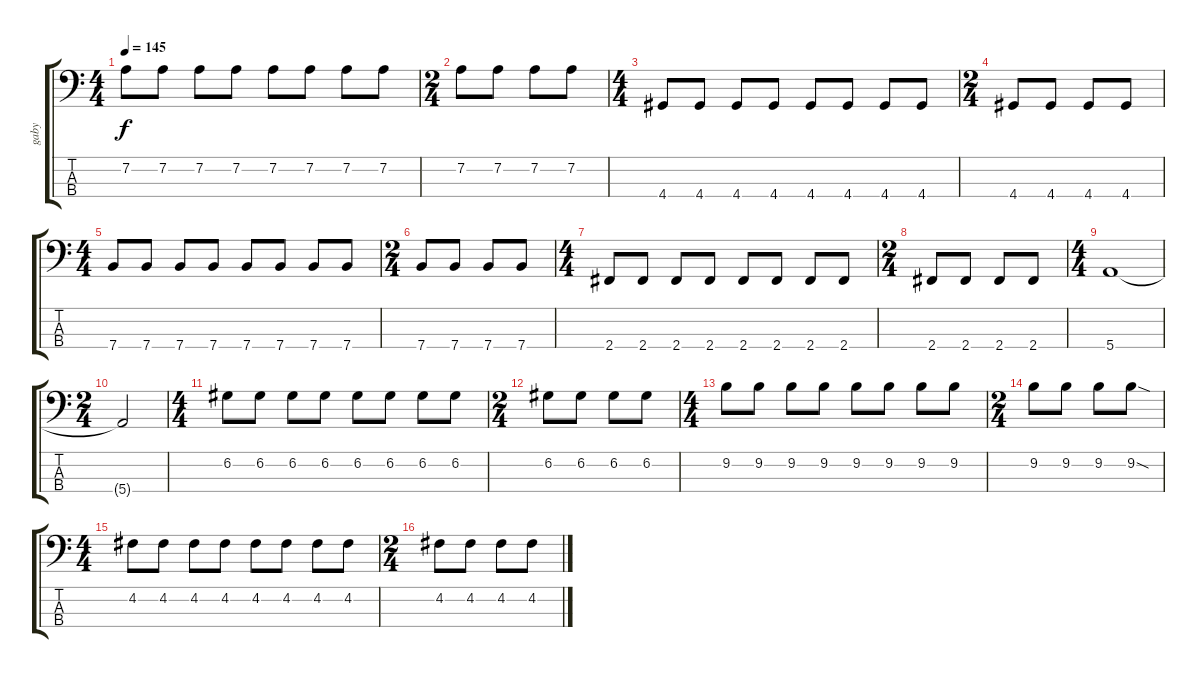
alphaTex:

\track ("gaby" "gaby") {instrument electricbassfinger}
\staff {score tabs}
\tuning (G2 D2 A1 E1) {hide}
\ts (4 4)
\tempo 145
\clef f4
\ks c
7.2.8{dy f} 7.2.8 7.2.8 7.2.8 7.2.8 7.2.8 7.2.8 7.2.8 |
\ts (2 4)
7.2.8 7.2.8 7.2.8 7.2.8 |
\ts (4 4)
4.4.8 4.4.8 4.4.8 4.4.8 4.4.8 4.4.8 4.4.8 4.4.8 |
\ts (2 4)
4.4.8 4.4.8 4.4.8 4.4.8 |
\ts (4 4)
7.4.8 7.4.8 7.4.8 7.4.8 7.4.8 7.4.8 7.4.8 7.4.8 |
\ts (2 4)
7.4.8 7.4.8 7.4.8 7.4.8 |
\ts (4 4)
2.4.8 2.4.8 2.4.8 2.4.8 2.4.8 2.4.8 2.4.8 2.4.8 |
\ts (2 4)
2.4.8 2.4.8 2.4.8 2.4.8 |
\ts (4 4)
5.4.1 |
\ts (2 4)
5.4{t}.2 |
\ts (4 4)
6.2.8 6.2.8 6.2.8 6.2.8 6.2.8 6.2.8 6.2.8 6.2.8 |
\ts (2 4)
6.2.8 6.2.8 6.2.8 6.2.8 |
\ts (4 4)
9.2.8 9.2.8 9.2.8 9.2.8 9.2.8 9.2.8 9.2.8 9.2.8 |
\ts (2 4)
9.2.8 9.2.8 9.2.8 9.2{sod}.8 |
\ts (4 4)
4.2.8 4.2.8 4.2.8 4.2.8 4.2.8 4.2.8 4.2.8 4.2.8 |
\ts (2 4)
4.2.8 4.2.8 4.2.8 4.2.8
